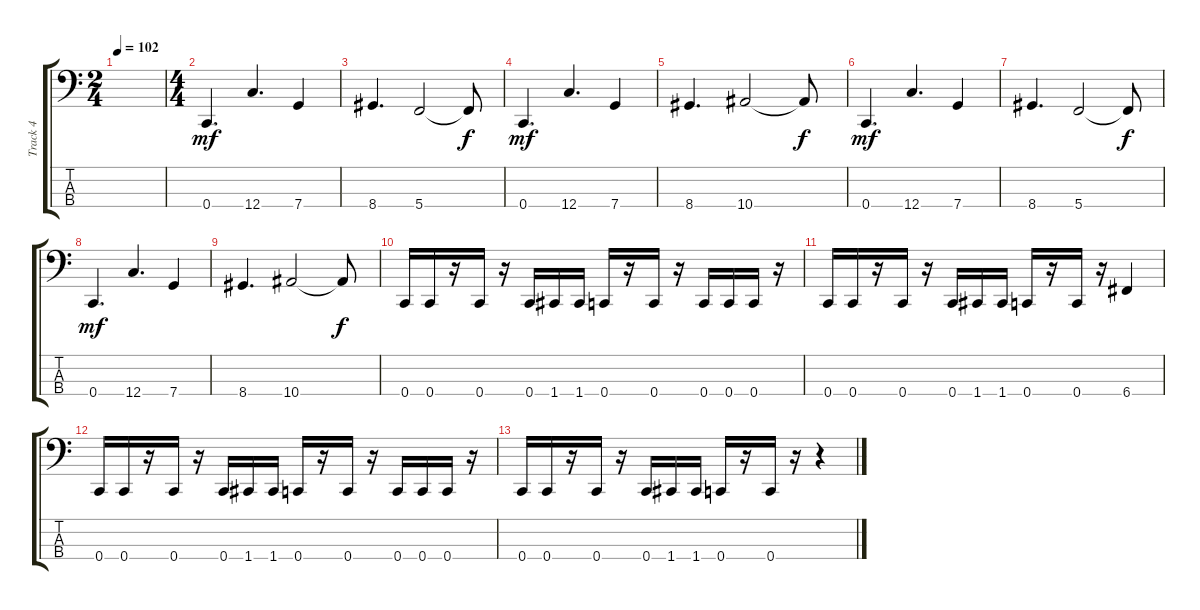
\track ("Track 4" "Track 4") {instrument electricbasspick}
\staff {score tabs}
\tuning (F2 C2 G1 C1) {hide}
\ts (2 4)
\tempo 102
\clef f4
\ks c
|
\ts (4 4)
0.4.4{d dy mf} 12.4.4{d} 7.4.4 |
8.4.4{d} 5.4.2 5.4{t}.8{dy f} |
0.4.4{d dy mf} 12.4.4{d} 7.4.4 |
8.4.4{d} 10.4.2 10.4{t}.8{dy f} |
0.4.4{d dy mf} 12.4.4{d} 7.4.4 |
8.4.4{d} 5.4.2 5.4{t}.8{dy f} |
0.4.4{d dy mf} 12.4.4{d} 7.4.4 |
8.4.4{d} 10.4.2 10.4{t}.8{dy f} |
0.4.16 0.4.16 r.16 0.4.16 r.16 0.4.16 1.4.16 1.4.16 0.4.16 r.16 0.4.16 r.16 0.4.16 0.4.16 0.4.16 r.16 |
0.4.16 0.4.16 r.16 0.4.16 r.16 0.4.16 1.4.16 1.4.16 0.4.16 r.16 0.4.16 r.16 6.4.4 |
0.4.16 0.4.16 r.16 0.4.16 r.16 0.4.16 1.4.16 1.4.16 0.4.16 r.16 0.4.16 r.16 0.4.16 0.4.16 0.4.16 r.16 |
0.4.16 0.4.16 r.16 0.4.16 r.16 0.4.16 1.4.16 1.4.16 0.4.16 r.16 0.4.16 r.16 r.4
